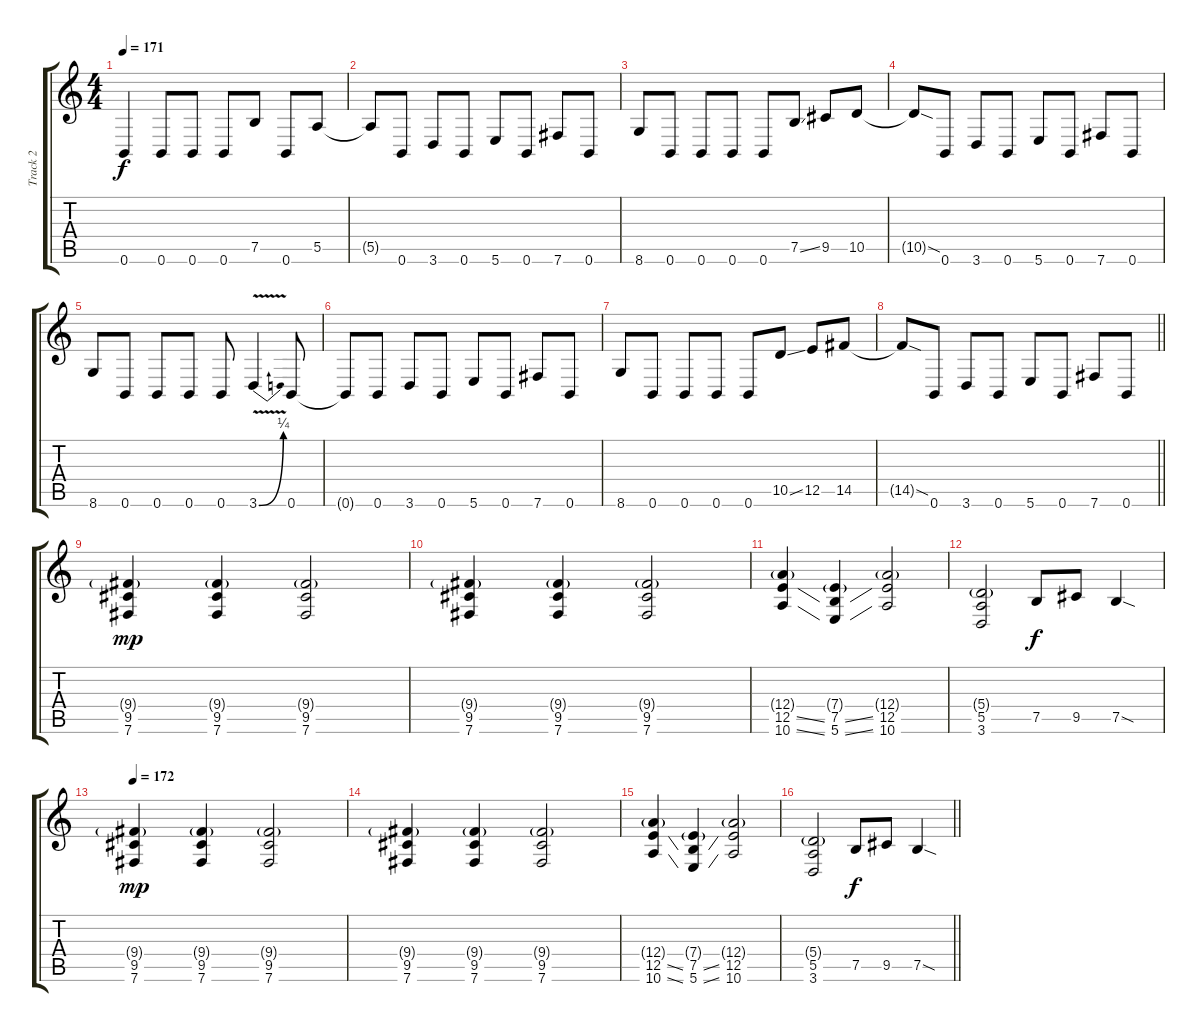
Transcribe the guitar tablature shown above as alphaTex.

\track ("Track 2" "Track 2") {instrument distortionguitar}
\staff {score tabs}
\tuning (B3 Gb3 D3 A2 E2 B1) {hide}
\ts (4 4)
\section ("" "")
\tempo 171
\clef g2
\ks c
0.6.4{dy f} 0.6.8 0.6.8 0.6.8 7.5.8 0.6.8 5.5.8 |
5.5{t}.8 0.6.8 3.6.8 0.6.8 5.6.8 0.6.8 7.6.8 0.6.8 |
8.6.8 0.6.8 0.6.8 0.6.8 0.6.8 7.5{ss}.8 9.5.8 10.5.8 |
10.5{sod t}.8 0.6.8 3.6.8 0.6.8 5.6.8 0.6.8 7.6.8 0.6.8 |
8.6.8 0.6.8 0.6.8 0.6.8 0.6.8 3.6{be (bend 0 0 60 1) v}.4 0.6.8 |
0.6{t}.8 0.6.8 3.6.8 0.6.8 5.6.8 0.6.8 7.6.8 0.6.8 |
8.6.8 0.6.8 0.6.8 0.6.8 0.6.8 10.5{ss}.8 12.5.8 14.5.8 |
\barLineRight lightlight
14.5{sod t}.8 0.6.8 3.6.8 0.6.8 5.6.8 0.6.8 7.6.8 0.6.8 |
\section ("" "")
(9.4{g} 9.5 7.6).4{dy mp} (9.4{g} 9.5 7.6).4 (9.4{g} 9.5 7.6).2 |
(9.4{g} 9.5 7.6).4 (9.4{g} 9.5 7.6).4 (9.4{g} 9.5 7.6).2 |
(12.4{g} 12.5{ss} 10.6{ss}).4 (7.4{g} 7.5{ss} 5.6{ss}).4 (12.4{g} 12.5 10.6).2 |
(5.4{g} 5.5 3.6).2 7.5.8{dy f} 9.5.8 7.5{sod}.4 |
\tempo 172
(9.4{g} 9.5 7.6).4{dy mp} (9.4{g} 9.5 7.6).4 (9.4{g} 9.5 7.6).2 |
(9.4{g} 9.5 7.6).4 (9.4{g} 9.5 7.6).4 (9.4{g} 9.5 7.6).2 |
(12.4{g} 12.5{ss} 10.6{ss}).4 (7.4{g} 7.5{ss} 5.6{ss}).4 (12.4{g} 12.5 10.6).2 |
\barLineRight lightlight
(5.4{g} 5.5 3.6).2 7.5.8{dy f} 9.5.8 7.5{sod}.4
